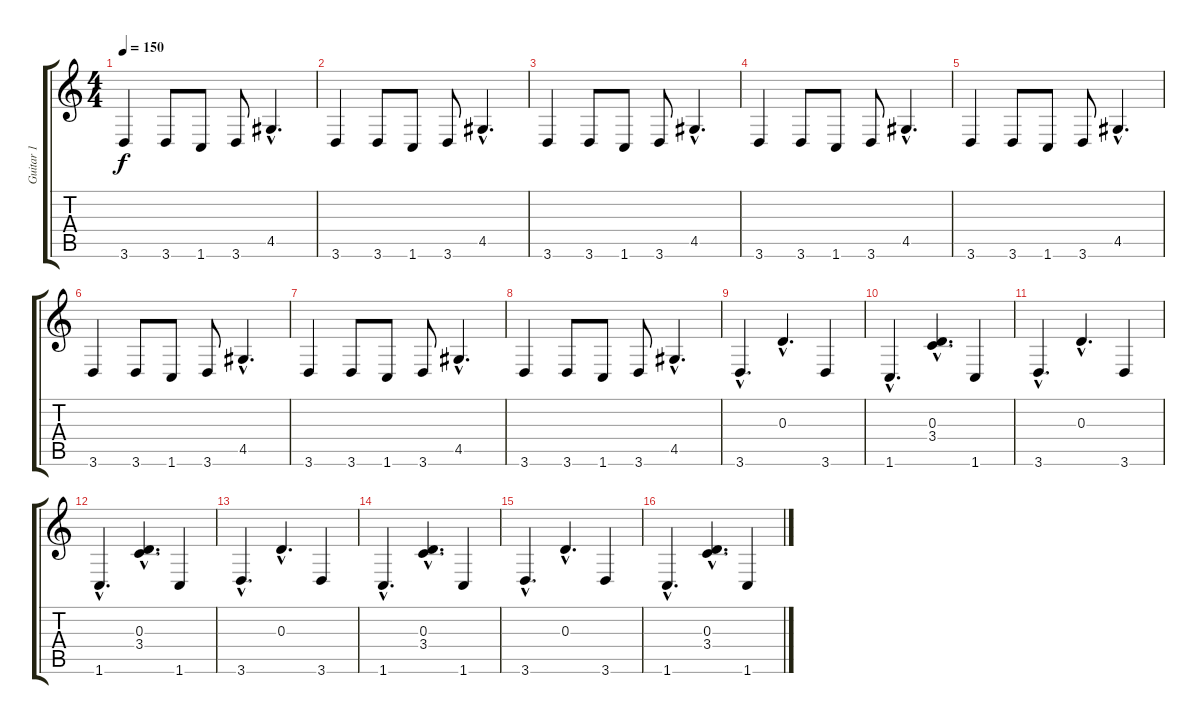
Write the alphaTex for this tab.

\track ("Guitar 1" "Guitar 1") {instrument distortionguitar}
\staff {score tabs}
\tuning (B3 Gb3 D3 A2 E2 B1) {hide}
\ts (4 4)
\tempo 150
\clef g2
\ks c
3.6.4{dy f} 3.6.8 1.6.8 3.6.8 4.5{hac}.4{d} |
3.6.4 3.6.8 1.6.8 3.6.8 4.5{hac}.4{d} |
3.6.4 3.6.8 1.6.8 3.6.8 4.5{hac}.4{d} |
3.6.4 3.6.8 1.6.8 3.6.8 4.5{hac}.4{d} |
3.6.4 3.6.8 1.6.8 3.6.8 4.5{hac}.4{d} |
3.6.4 3.6.8 1.6.8 3.6.8 4.5{hac}.4{d} |
3.6.4 3.6.8 1.6.8 3.6.8 4.5{hac}.4{d} |
3.6.4 3.6.8 1.6.8 3.6.8 4.5{hac}.4{d} |
3.6{hac}.4{d} 0.3{hac}.4{d} 3.6.4 |
1.6{hac}.4{d} (0.3{hac} 3.4{hac}).4{d} 1.6.4 |
3.6{hac}.4{d} 0.3{hac}.4{d} 3.6.4 |
1.6{hac}.4{d} (0.3{hac} 3.4{hac}).4{d} 1.6.4 |
3.6{hac}.4{d} 0.3{hac}.4{d} 3.6.4 |
1.6{hac}.4{d} (0.3{hac} 3.4{hac}).4{d} 1.6.4 |
3.6{hac}.4{d} 0.3{hac}.4{d} 3.6.4 |
1.6{hac}.4{d} (0.3{hac} 3.4{hac}).4{d} 1.6.4
